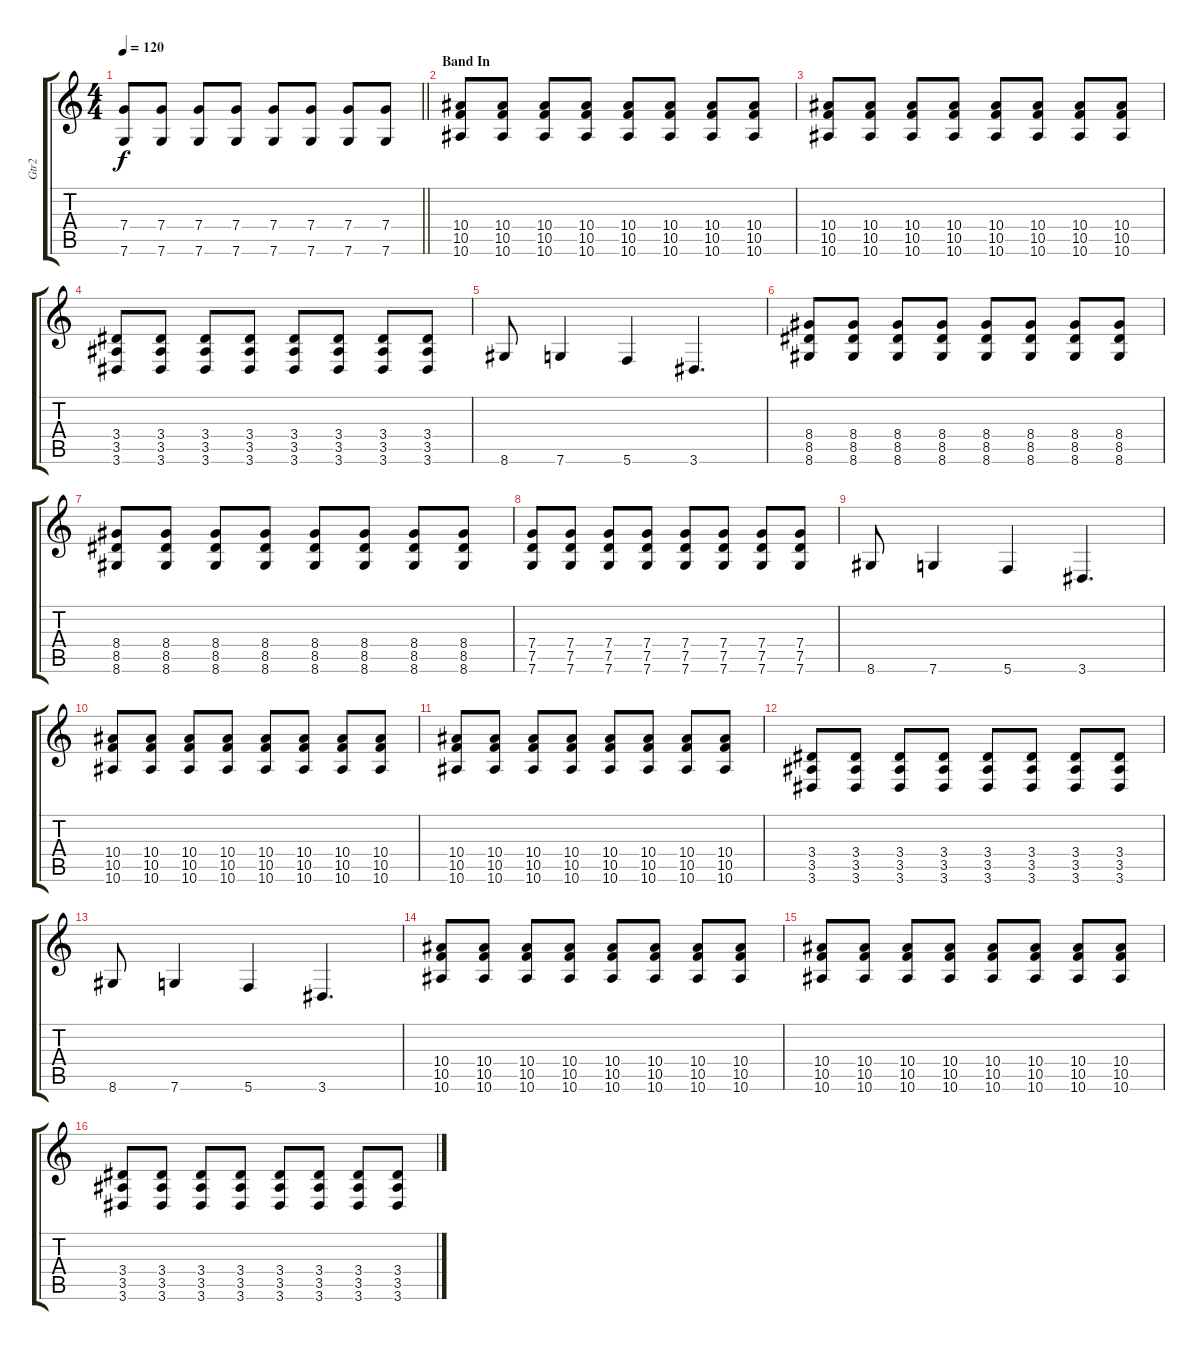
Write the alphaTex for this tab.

\track ("Gtr2" "Gtr2") {instrument distortionguitar}
\staff {score tabs}
\tuning (E4 C4 G3 C3 G2 C2) {hide}
\ts (4 4)
\tempo 120
\clef g2
\barLineRight lightlight
\ks c
(7.4 7.6).8{dy f} (7.4 7.6).8 (7.4 7.6).8 (7.4 7.6).8 (7.4 7.6).8 (7.4 7.6).8 (7.4 7.6).8 (7.4 7.6).8 |
\section ("" "Band In")
(10.4 10.5 10.6).8 (10.4 10.5 10.6).8 (10.4 10.5 10.6).8 (10.4 10.5 10.6).8 (10.4 10.5 10.6).8 (10.4 10.5 10.6).8 (10.4 10.5 10.6).8 (10.4 10.5 10.6).8 |
(10.4 10.5 10.6).8 (10.4 10.5 10.6).8 (10.4 10.5 10.6).8 (10.4 10.5 10.6).8 (10.4 10.5 10.6).8 (10.4 10.5 10.6).8 (10.4 10.5 10.6).8 (10.4 10.5 10.6).8 |
(3.4 3.5 3.6).8 (3.4 3.5 3.6).8 (3.4 3.5 3.6).8 (3.4 3.5 3.6).8 (3.4 3.5 3.6).8 (3.4 3.5 3.6).8 (3.4 3.5 3.6).8 (3.4 3.5 3.6).8 |
8.6.8 7.6.4 5.6.4 3.6.4{d} |
(8.4 8.5 8.6).8 (8.4 8.5 8.6).8 (8.4 8.5 8.6).8 (8.4 8.5 8.6).8 (8.4 8.5 8.6).8 (8.4 8.5 8.6).8 (8.4 8.5 8.6).8 (8.4 8.5 8.6).8 |
(8.4 8.5 8.6).8 (8.4 8.5 8.6).8 (8.4 8.5 8.6).8 (8.4 8.5 8.6).8 (8.4 8.5 8.6).8 (8.4 8.5 8.6).8 (8.4 8.5 8.6).8 (8.4 8.5 8.6).8 |
(7.4 7.5 7.6).8 (7.4 7.5 7.6).8 (7.4 7.5 7.6).8 (7.4 7.5 7.6).8 (7.4 7.5 7.6).8 (7.4 7.5 7.6).8 (7.4 7.5 7.6).8 (7.4 7.5 7.6).8 |
8.6.8 7.6.4 5.6.4 3.6.4{d} |
(10.4 10.5 10.6).8 (10.4 10.5 10.6).8 (10.4 10.5 10.6).8 (10.4 10.5 10.6).8 (10.4 10.5 10.6).8 (10.4 10.5 10.6).8 (10.4 10.5 10.6).8 (10.4 10.5 10.6).8 |
(10.4 10.5 10.6).8 (10.4 10.5 10.6).8 (10.4 10.5 10.6).8 (10.4 10.5 10.6).8 (10.4 10.5 10.6).8 (10.4 10.5 10.6).8 (10.4 10.5 10.6).8 (10.4 10.5 10.6).8 |
(3.4 3.5 3.6).8 (3.4 3.5 3.6).8 (3.4 3.5 3.6).8 (3.4 3.5 3.6).8 (3.4 3.5 3.6).8 (3.4 3.5 3.6).8 (3.4 3.5 3.6).8 (3.4 3.5 3.6).8 |
8.6.8 7.6.4 5.6.4 3.6.4{d} |
(10.4 10.5 10.6).8 (10.4 10.5 10.6).8 (10.4 10.5 10.6).8 (10.4 10.5 10.6).8 (10.4 10.5 10.6).8 (10.4 10.5 10.6).8 (10.4 10.5 10.6).8 (10.4 10.5 10.6).8 |
(10.4 10.5 10.6).8 (10.4 10.5 10.6).8 (10.4 10.5 10.6).8 (10.4 10.5 10.6).8 (10.4 10.5 10.6).8 (10.4 10.5 10.6).8 (10.4 10.5 10.6).8 (10.4 10.5 10.6).8 |
(3.4 3.5 3.6).8 (3.4 3.5 3.6).8 (3.4 3.5 3.6).8 (3.4 3.5 3.6).8 (3.4 3.5 3.6).8 (3.4 3.5 3.6).8 (3.4 3.5 3.6).8 (3.4 3.5 3.6).8
